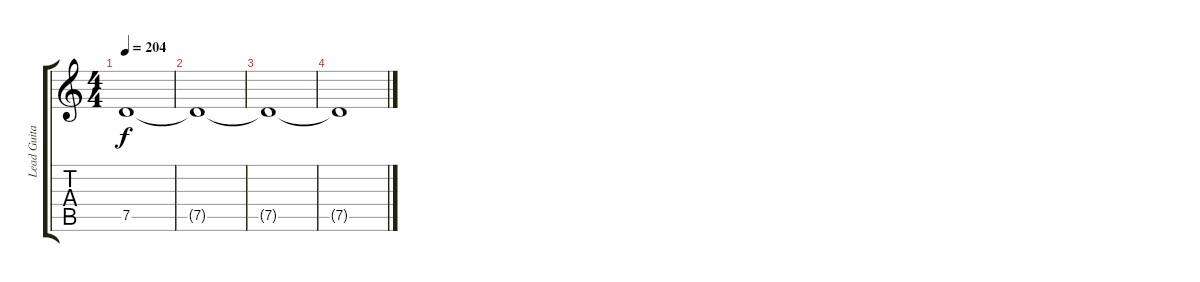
\track ("Lead Guitar  " "Lead Guita") {instrument overdrivenguitar}
\staff {score tabs}
\tuning (D4 A3 F3 C3 G2 D2) {hide}
\ts (4 4)
\tempo 204
\clef g2
\ks c
7.5.1{dy f} |
7.5{t}.1 |
7.5{t}.1 |
7.5{t}.1
